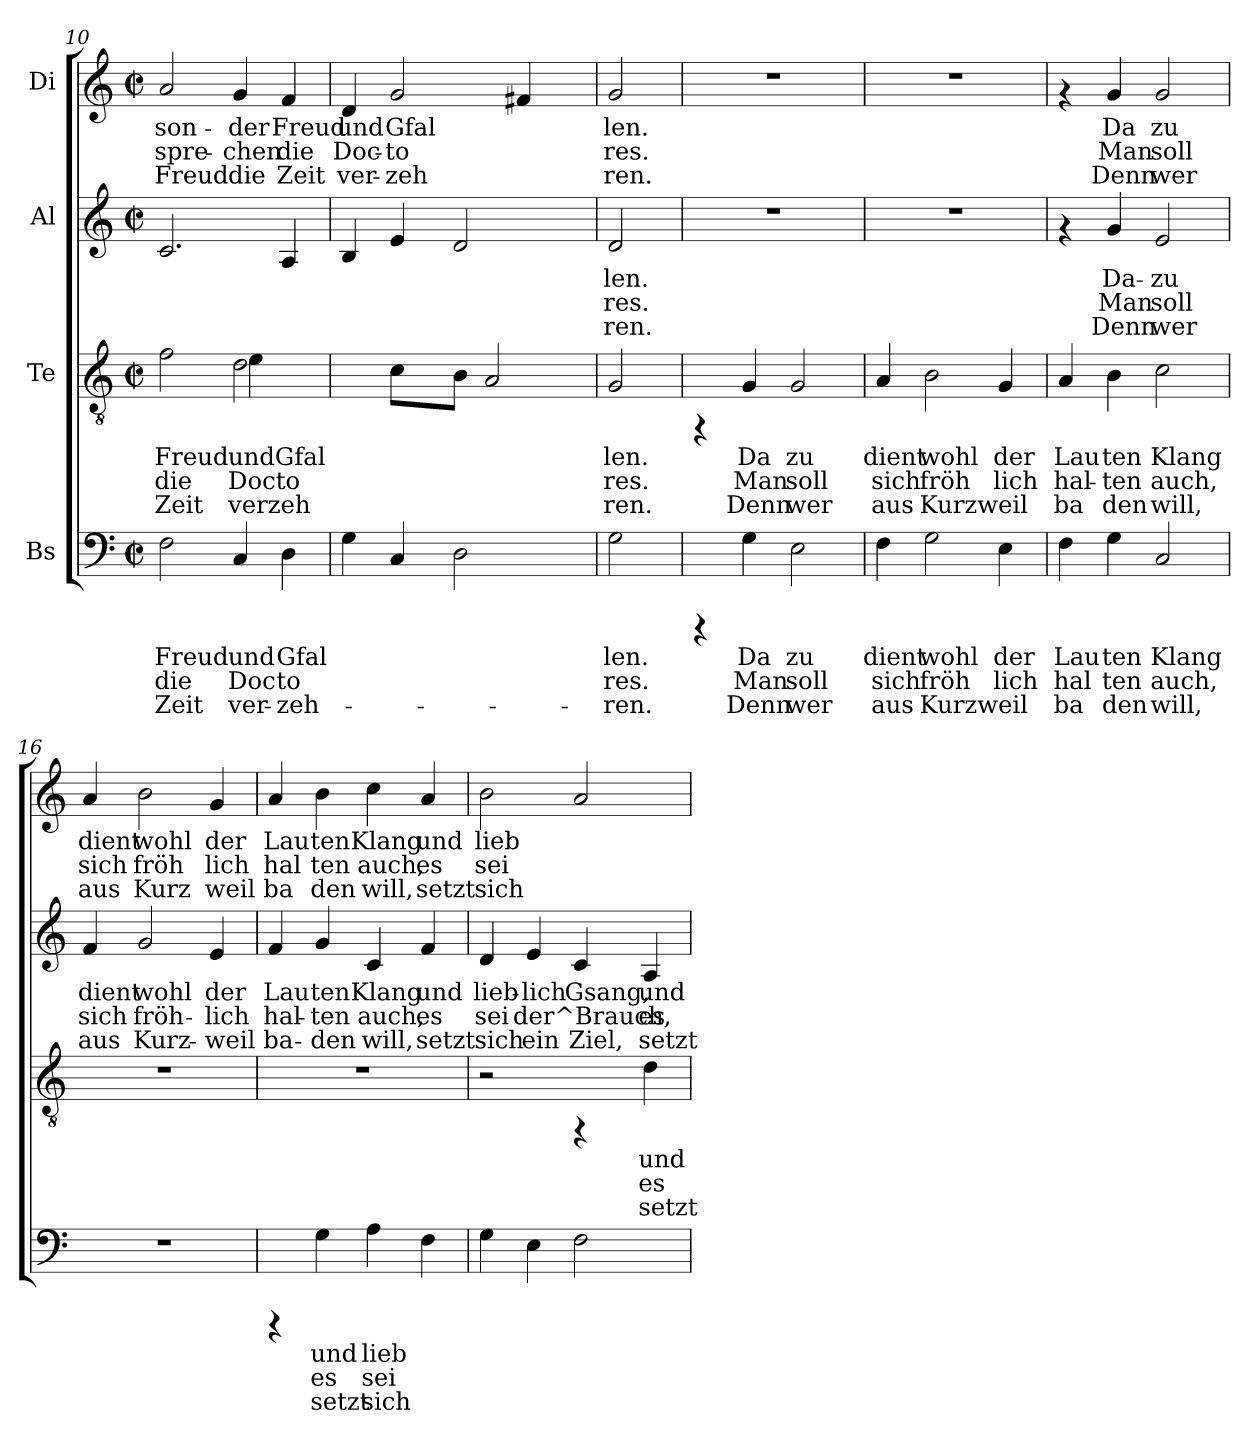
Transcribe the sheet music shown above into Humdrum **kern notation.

**kern	**text	**text	**text	**kern	**text	**text	**text	**kern	**text	**text	**text	**kern	**text	**text	**text
*part4	*part4	*part4	*part4	*part3	*part3	*part3	*part3	*part2	*part2	*part2	*part2	*part1	*part1	*part1	*part1
*staff4	*staff4	*staff4	*staff4	*staff3	*staff3	*staff3	*staff3	*staff2	*staff2	*staff2	*staff2	*staff1	*staff1	*staff1	*staff1
*I"Bs	*	*	*	*I"Te	*	*	*	*I"Al	*	*	*	*I"Di	*	*	*
*clefF4	*	*	*	*clefGv2	*	*	*	*clefG2	*	*	*	*clefG2	*	*	*
*k[]	*	*	*	*k[]	*	*	*	*k[]	*	*	*	*k[]	*	*	*
*C:	*	*	*	*C:	*	*	*	*C:	*	*	*	*C:	*	*	*
*M2/2	*	*	*	*M2/2	*	*	*	*M2/2	*	*	*	*M2/2	*	*	*
*met(c|)	*	*	*	*met(c|)	*	*	*	*met(c|)	*	*	*	*met(c|)	*	*	*
=10	=10	=10	=10	=10	=10	=10	=10	=10	=10	=10	=10	=10	=10	=10	=10
!	!LO:LY:b:rj	!LO:LY:b:rj	!LO:LY:b:rj	!	!LO:LY:b:rj	!LO:LY:b:rj	!LO:LY:b:rj	!	!LO:LY:b:rj	!	!	!	!LO:LY:b:rj	!LO:LY:b:rj	!LO:LY:b:rj
*	*	*	*	*^	*	*	*	*	*	*	*	*	*	*	*
2F\	Freud	die	Zeit	2f\	2ryy	Freud	die	Zeit	2.c/	-	.	.	2a/	son-	-spre-	-Freud
!	!LO:LY:b:rj	!LO:LY:b:rj	!LO:LY:b:rj	!	!	!LO:LY:b:rj	!LO:LY:b:rj	!LO:LY:b:rj	!	!	!	!	!	!LO:LY:b:rj	!LO:LY:b:rj	!LO:LY:b:rj
4C/	und	Doc	ver-	2d\	4e\	undGfal	Docto	verzeh	.	.	.	.	4g/	der	chen	die
!	!LO:LY:b:rj	!LO:LY:b:rj	!LO:LY:b:rj	!	!	!	!	!	!	!LO:LY:b:rj	!	!	!	!LO:LY:b:rj	!LO:LY:b:rj	!LO:LY:b:rj
4D\	-Gfal	to	zeh-	.	4ryy	.	.	.	4A/	.	.	.	4f/	Freud	die	Zeit
=11	=11	=11	=11	=11	=11	=11	=11	=11	=11	=11	=11	=11	=11	=11	=11	=11
!	!LO:LY:b:rj	!	!	!	!	!	!	!	!	!LO:LY:b:rj	!	!	!	!LO:LY:b:rj	!LO:LY:b:rj	!LO:LY:b:rj
*	*	*	*	*v	*v	*	*	*	*	*	*	*	*	*	*	*
4G\	-	.	.	4ryy	.	.	.	4B/	.	.	.	4d/	und	Doc-	-ver-
!	!LO:LY:b:rj	!	!	!	!LO:LY:b:rj	!	!	!	!LO:LY:b:rj	!	!	!	!LO:LY:b:rj	!LO:LY:b:rj	!LO:LY:b:rj
4C/	.	.	.	8c\L	.	.	.	4e/	.	.	.	2g/	-Gfal-	-to-	-zeh-
.	.	.	.	8ryy	.	.	.	.	.	.	.	.	.	.	.
!	!LO:LY:b:rj	!	!	!	!LO:LY:b:rj	!	!	!	!LO:LY:b:rj	!	!	!	!	!	!
2D\	.	.	.	8B\J	.	.	.	2d/	.	.	.	.	.	.	.
.	.	.	.	2A/	.	.	.	.	.	.	.	.	.	.	.
!	!	!	!	!	!	!	!	!	!	!	!	!	!LO:LY:b:rj	!LO:LY:b:rj	!LO:LY:b:rj
.	.	.	.	.	.	.	.	.	.	.	.	4f#/	--	--	--
8ryy	.	.	.	.	.	.	.	8ryy	.	.	.	8ryy	.	.	.
=12	=12	=12	=12	=12	=12	=12	=12	=12	=12	=12	=12	=12	=12	=12	=12
!	!LO:LY:b:rj	!LO:LY:b:rj	!LO:LY:b:rj	!	!LO:LY:b:rj	!LO:LY:b:rj	!LO:LY:b:rj	!	!LO:LY:b:rj	!LO:LY:b:rj	!LO:LY:b:rj	!	!LO:LY:b:rj	!LO:LY:b:rj	!LO:LY:b:rj
2G\	len.	res.	ren.	2G/	len.	res.	ren.	2d/	len.	res.	ren.	2g/	-len.	res.	ren.
=13	=13	=13	=13	=13	=13	=13	=13	=13	=13	=13	=13	=13	=13	=13	=13
4rCCC	.	.	.	4rFF	.	.	.	1r	.	.	.	1r	.	.	.
!	!LO:LY:b:rj	!LO:LY:b:rj	!LO:LY:b:rj	!	!LO:LY:b:rj	!LO:LY:b:rj	!LO:LY:b:rj	!	!	!	!	!	!	!	!
4G\	Da	Man	Denn	4G/	Da	Man	Denn	.	.	.	.	.	.	.	.
!	!LO:LY:b:rj	!LO:LY:b:rj	!LO:LY:b:rj	!	!LO:LY:b:rj	!LO:LY:b:rj	!LO:LY:b:rj	!	!	!	!	!	!	!	!
2E\	zu	soll	wer	2G/	zu	soll	wer	.	.	.	.	.	.	.	.
=14	=14	=14	=14	=14	=14	=14	=14	=14	=14	=14	=14	=14	=14	=14	=14
!	!LO:LY:b:rj	!LO:LY:b:rj	!LO:LY:b:rj	!	!LO:LY:b:rj	!LO:LY:b:rj	!LO:LY:b:rj	!	!	!	!	!	!	!	!
4F\	dient	sich	aus	4A/	dient	sich	aus	1r	.	.	.	1r	.	.	.
!	!LO:LY:b:rj	!LO:LY:b:rj	!LO:LY:b:rj	!	!LO:LY:b:rj	!LO:LY:b:rj	!LO:LY:b:rj	!	!	!	!	!	!	!	!
2G\	wohl	fröh	Kurzweil	2B\	wohl	fröh	Kurzweil	.	.	.	.	.	.	.	.
!	!LO:LY:b:rj	!LO:LY:b:rj	!LO:LY:b:rj	!	!LO:LY:b:rj	!LO:LY:b:rj	!LO:LY:b:rj	!	!	!	!	!	!	!	!
4E\	der	lich	.	4G/	der	lich	.	.	.	.	.	.	.	.	.
!!LO:LB:g=z
=15	=15	=15	=15	=15	=15	=15	=15	=15	=15	=15	=15	=15	=15	=15	=15
!	!LO:LY:b:rj	!LO:LY:b:rj	!LO:LY:b:rj	!	!LO:LY:b:rj	!LO:LY:b:rj	!LO:LY:b:rj	!	!	!	!	!	!	!	!
4F\	Lau	hal	ba	4A/	Lau	hal-	-ba	4rf	.	.	.	4rf	.	.	.
!	!LO:LY:b:rj	!LO:LY:b:rj	!LO:LY:b:rj	!	!LO:LY:b:rj	!LO:LY:b:rj	!LO:LY:b:rj	!	!LO:LY:b:rj	!LO:LY:b:rj	!LO:LY:b:rj	!	!LO:LY:b:rj	!LO:LY:b:rj	!LO:LY:b:rj
4G\	ten	ten	den	4B\	ten	ten	den	4g/	Da-	-Man	Denn	4g/	Da	Man	Denn
!	!LO:LY:b:rj	!LO:LY:b:rj	!LO:LY:b:rj	!	!LO:LY:b:rj	!LO:LY:b:rj	!LO:LY:b:rj	!	!LO:LY:b:rj	!LO:LY:b:rj	!LO:LY:b:rj	!	!LO:LY:b:rj	!LO:LY:b:rj	!LO:LY:b:rj
2C/	Klang	auch,	will,	2c\	Klang	auch,	will,	2e/	zu	soll	wer	2g/	zu	soll	wer
=16	=16	=16	=16	=16	=16	=16	=16	=16	=16	=16	=16	=16	=16	=16	=16
!	!	!	!	!	!	!	!	!	!LO:LY:b:rj	!LO:LY:b:rj	!LO:LY:b:rj	!	!LO:LY:b:rj	!LO:LY:b:rj	!LO:LY:b:rj
1r	.	.	.	1r	.	.	.	4f/	dient	sich	aus	4a/	dient	sich	aus
!	!	!	!	!	!	!	!	!	!LO:LY:b:rj	!LO:LY:b:rj	!LO:LY:b:rj	!	!LO:LY:b:rj	!LO:LY:b:rj	!LO:LY:b:rj
.	.	.	.	.	.	.	.	2g/	wohl	fröh-	-Kurz-	2b\	wohl	fröh	Kurz
!	!	!	!	!	!	!	!	!	!LO:LY:b:rj	!LO:LY:b:rj	!LO:LY:b:rj	!	!LO:LY:b:rj	!LO:LY:b:rj	!LO:LY:b:rj
.	.	.	.	.	.	.	.	4e/	-der	lich	weil	4g/	der	lich	weil
=17	=17	=17	=17	=17	=17	=17	=17	=17	=17	=17	=17	=17	=17	=17	=17
!	!	!	!	!	!	!	!	!	!LO:LY:b:rj	!LO:LY:b:rj	!LO:LY:b:rj	!	!LO:LY:b:rj	!LO:LY:b:rj	!LO:LY:b:rj
4rCCC	.	.	.	1r	.	.	.	4f/	Lau	hal-	-ba-	4a/	Lau	hal	ba
!	!LO:LY:b:rj	!LO:LY:b:rj	!LO:LY:b:rj	!	!	!	!	!	!LO:LY:b:rj	!LO:LY:b:rj	!LO:LY:b:rj	!	!LO:LY:b:rj	!LO:LY:b:rj	!LO:LY:b:rj
4G\	und	es	setzt	.	.	.	.	4g/	-ten	ten	den	4b\	ten	ten	den
!	!LO:LY:b:rj	!LO:LY:b:rj	!LO:LY:b:rj	!	!	!	!	!	!LO:LY:b:rj	!LO:LY:b:rj	!LO:LY:b:rj	!	!LO:LY:b:rj	!LO:LY:b:rj	!LO:LY:b:rj
4A\	lieb	sei	sich	.	.	.	.	4c/	Klang	auch,	will,	4cc\	Klang	auch,	will,
!	!LO:LY:b:rj	!LO:LY:b:rj	!LO:LY:b:rj	!	!	!	!	!	!LO:LY:b:rj	!LO:LY:b:rj	!LO:LY:b:rj	!	!LO:LY:b:rj	!LO:LY:b:rj	!LO:LY:b:rj
4F\	.	.	.	.	.	.	.	4f/	und	es	setzt	4a/	und	es	setzt
=18	=18	=18	=18	=18	=18	=18	=18	=18	=18	=18	=18	=18	=18	=18	=18
!	!LO:LY:b:rj	!	!	!	!	!	!	!	!LO:LY:b:rj	!LO:LY:b:rj	!LO:LY:b:rj	!	!LO:LY:b:rj	!LO:LY:b:rj	!LO:LY:b:rj
4G\	.	.	.	2r	.	.	.	4d/	lieb-	-sei	sich	2b\	lieb	sei	sich
!	!LO:LY:b:rj	!	!	!	!	!	!	!	!LO:LY:b:rj	!LO:LY:b:rj	!LO:LY:b:rj	!	!	!	!
4E\	.	.	.	.	.	.	.	4e/	lich	der^Brauch,	ein	.	.	.	.
!	!LO:LY:b:rj	!	!	!	!	!	!	!	!LO:LY:b:rj	!LO:LY:b:rj	!LO:LY:b:rj	!	!LO:LY:b:rj	!LO:LY:b:rj	!LO:LY:b:rj
2F\	.	.	.	4rFF	.	.	.	4c/	Gsang,	.	Ziel,	2a/	.	.	.
!	!	!	!	!	!LO:LY:b:rj	!LO:LY:b:rj	!LO:LY:b:rj	!	!LO:LY:b:rj	!LO:LY:b:rj	!LO:LY:b:rj	!	!	!	!
.	.	.	.	4d\	und	es	setzt	4A/	und	es	setzt	.	.	.	.
=	=	=	=	=	=	=	=	=	=	=	=	=	=	=	=
*-	*-	*-	*-	*-	*-	*-	*-	*-	*-	*-	*-	*-	*-	*-	*-
